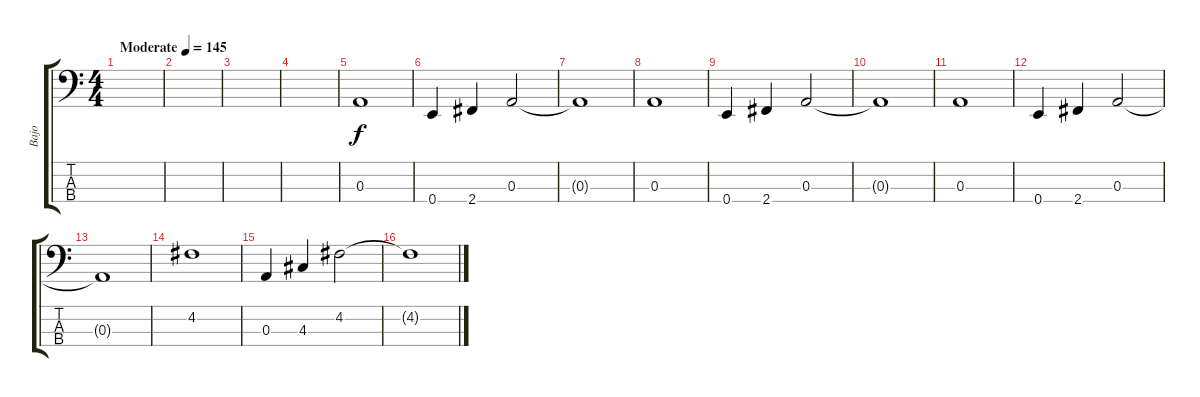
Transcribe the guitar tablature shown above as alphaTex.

\track ("Bajo" "Bajo") {instrument electricbasspick}
\staff {score tabs}
\tuning (G2 D2 A1 E1) {hide}
\ts (4 4)
\tempo (145 "Moderate")
\clef f4
\ks c
|
|
|
|
0.3.1 |
0.4.4 2.4.4 0.3.2 |
0.3{t}.1 |
0.3.1 |
0.4.4 2.4.4 0.3.2 |
0.3{t}.1 |
0.3.1 |
0.4.4 2.4.4 0.3.2 |
0.3{t}.1 |
4.2.1 |
0.3.4 4.3.4 4.2.2 |
4.2{t}.1
